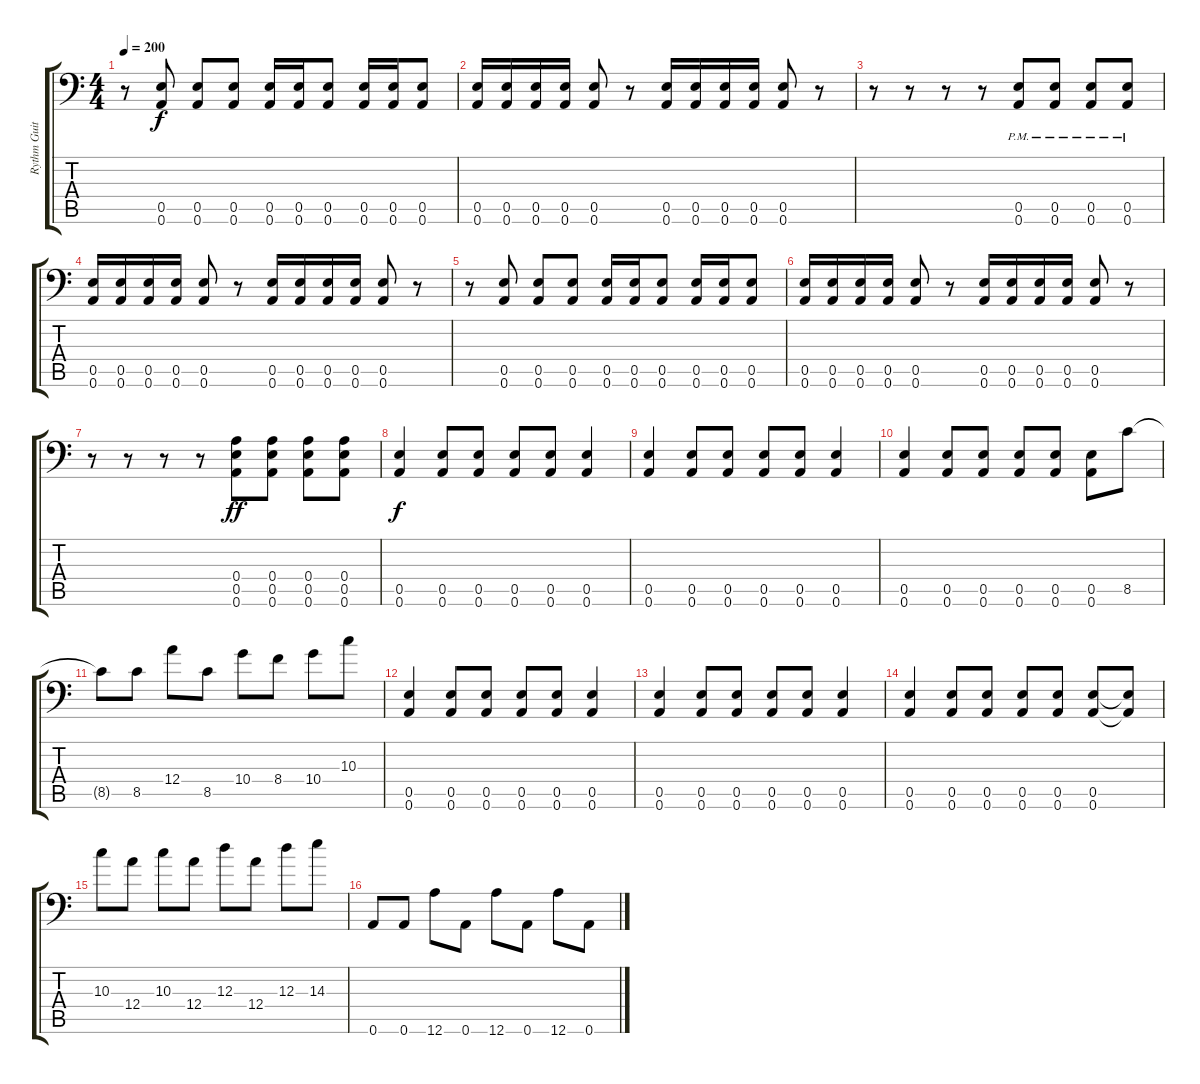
\track ("Rythm Guitar" "Rythm Guit") {instrument distortionguitar}
\staff {score tabs}
\tuning (B3 Gb3 D3 A2 E2 A1) {hide}
\ts (4 4)
\tempo 200
\clef f4
\ks c
r.8{dy f} (0.5 0.6).8 (0.5 0.6).8 (0.5 0.6).8 (0.5 0.6).16 (0.5 0.6).16 (0.5 0.6).8 (0.5 0.6).16 (0.5 0.6).16 (0.5 0.6).8 |
(0.5 0.6).16 (0.5 0.6).16 (0.5 0.6).16 (0.5 0.6).16 (0.5 0.6).8 r.8 (0.5 0.6).16 (0.5 0.6).16 (0.5 0.6).16 (0.5 0.6).16 (0.5 0.6).8 r.8 |
r.8 r.8 r.8 r.8 (0.5{pm} 0.6{pm}).8 (0.5{pm} 0.6{pm}).8 (0.5{pm} 0.6{pm}).8 (0.5{pm} 0.6{pm}).8 |
(0.5 0.6).16 (0.5 0.6).16 (0.5 0.6).16 (0.5 0.6).16 (0.5 0.6).8 r.8 (0.5 0.6).16 (0.5 0.6).16 (0.5 0.6).16 (0.5 0.6).16 (0.5 0.6).8 r.8 |
r.8 (0.5 0.6).8 (0.5 0.6).8 (0.5 0.6).8 (0.5 0.6).16 (0.5 0.6).16 (0.5 0.6).8 (0.5 0.6).16 (0.5 0.6).16 (0.5 0.6).8 |
(0.5 0.6).16 (0.5 0.6).16 (0.5 0.6).16 (0.5 0.6).16 (0.5 0.6).8 r.8 (0.5 0.6).16 (0.5 0.6).16 (0.5 0.6).16 (0.5 0.6).16 (0.5 0.6).8 r.8 |
r.8 r.8 r.8 r.8 (0.4 0.5 0.6).8{dy ff} (0.4 0.5 0.6).8 (0.4 0.5 0.6).8 (0.4 0.5 0.6).8 |
(0.5 0.6).4{dy f} (0.5 0.6).8 (0.5 0.6).8 (0.5 0.6).8 (0.5 0.6).8 (0.5 0.6).4 |
(0.5 0.6).4 (0.5 0.6).8 (0.5 0.6).8 (0.5 0.6).8 (0.5 0.6).8 (0.5 0.6).4 |
(0.5 0.6).4 (0.5 0.6).8 (0.5 0.6).8 (0.5 0.6).8 (0.5 0.6).8 (0.5 0.6).8 8.5.8 |
8.5{t}.8 8.5.8 12.4.8 8.5.8 10.4.8 8.4.8 10.4.8 10.3.8 |
(0.5 0.6).4 (0.5 0.6).8 (0.5 0.6).8 (0.5 0.6).8 (0.5 0.6).8 (0.5 0.6).4 |
(0.5 0.6).4 (0.5 0.6).8 (0.5 0.6).8 (0.5 0.6).8 (0.5 0.6).8 (0.5 0.6).4 |
(0.5 0.6).4 (0.5 0.6).8 (0.5 0.6).8 (0.5 0.6).8 (0.5 0.6).8 (0.5 0.6).8 (0.5{t} 0.6{t}).8 |
10.3.8 12.4.8 10.3.8 12.4.8 12.3.8 12.4.8 12.3.8 14.3.8 |
0.6.8 0.6.8 12.6.8 0.6.8 12.6.8 0.6.8 12.6.8 0.6.8
